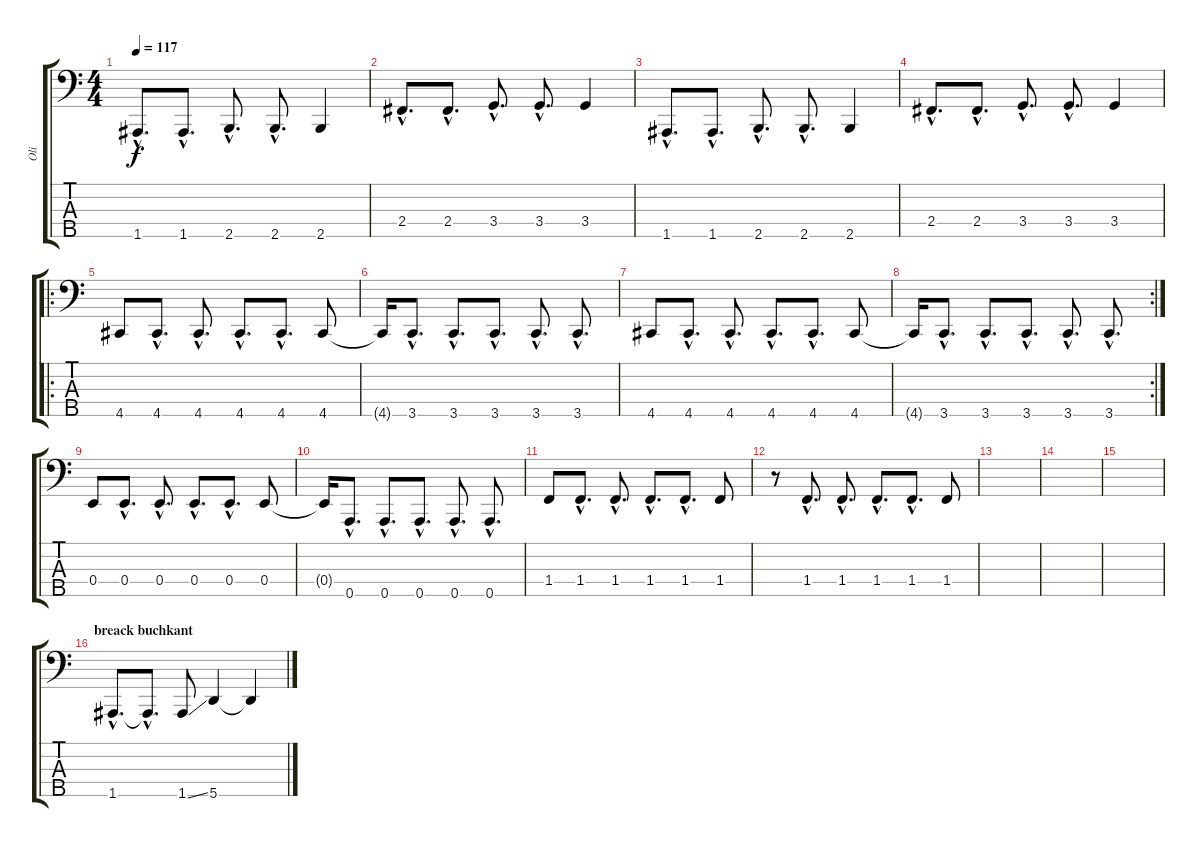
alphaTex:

\track ("Oli" "Oli") {instrument slapbass1}
\staff {score tabs}
\tuning (G2 D2 A1 E1 A0) {hide}
\ts (4 4)
\tempo 117
\clef f4
\ks c
1.5{hac}.8{d dy f} 1.5{hac}.8{d} 2.5{hac}.8{d} 2.5{hac}.8{d} 2.5.4 |
2.4{hac}.8{d} 2.4{hac}.8{d} 3.4{hac}.8{d} 3.4{hac}.8{d} 3.4.4 |
1.5{hac}.8{d} 1.5{hac}.8{d} 2.5{hac}.8{d} 2.5{hac}.8{d} 2.5.4 |
2.4{hac}.8{d} 2.4{hac}.8{d} 3.4{hac}.8{d} 3.4{hac}.8{d} 3.4.4 |
\ro
4.5.8 4.5{hac}.8{d} 4.5{hac}.8{d} 4.5{hac}.8{d} 4.5{hac}.8{d} 4.5.8 |
4.5{t}.16 3.5{hac}.8{d} 3.5{hac}.8{d} 3.5{hac}.8{d} 3.5{hac}.8{d} 3.5{hac}.8{d} |
4.5.8 4.5{hac}.8{d} 4.5{hac}.8{d} 4.5{hac}.8{d} 4.5{hac}.8{d} 4.5.8 |
\rc 2
4.5{t}.16 3.5{hac}.8{d} 3.5{hac}.8{d} 3.5{hac}.8{d} 3.5{hac}.8{d} 3.5{hac}.8{d} |
0.4.8 0.4{hac}.8{d} 0.4{hac}.8{d} 0.4{hac}.8{d} 0.4{hac}.8{d} 0.4.8 |
0.4{t}.16 0.5{hac}.8{d} 0.5{hac}.8{d} 0.5{hac}.8{d} 0.5{hac}.8{d} 0.5{hac}.8{d} |
1.4.8 1.4{hac}.8{d} 1.4{hac}.8{d} 1.4{hac}.8{d} 1.4{hac}.8{d} 1.4.8 |
r.8 1.4{hac}.8{d} 1.4{hac}.8{d} 1.4{hac}.8{d} 1.4{hac}.8{d} 1.4.8 |
|
|
|
\section ("" "breack buchkant")
1.5{hac}.8{d} 1.5{hac t}.8{d} 1.5{ss}.8 5.5.4 5.5{t}.4
